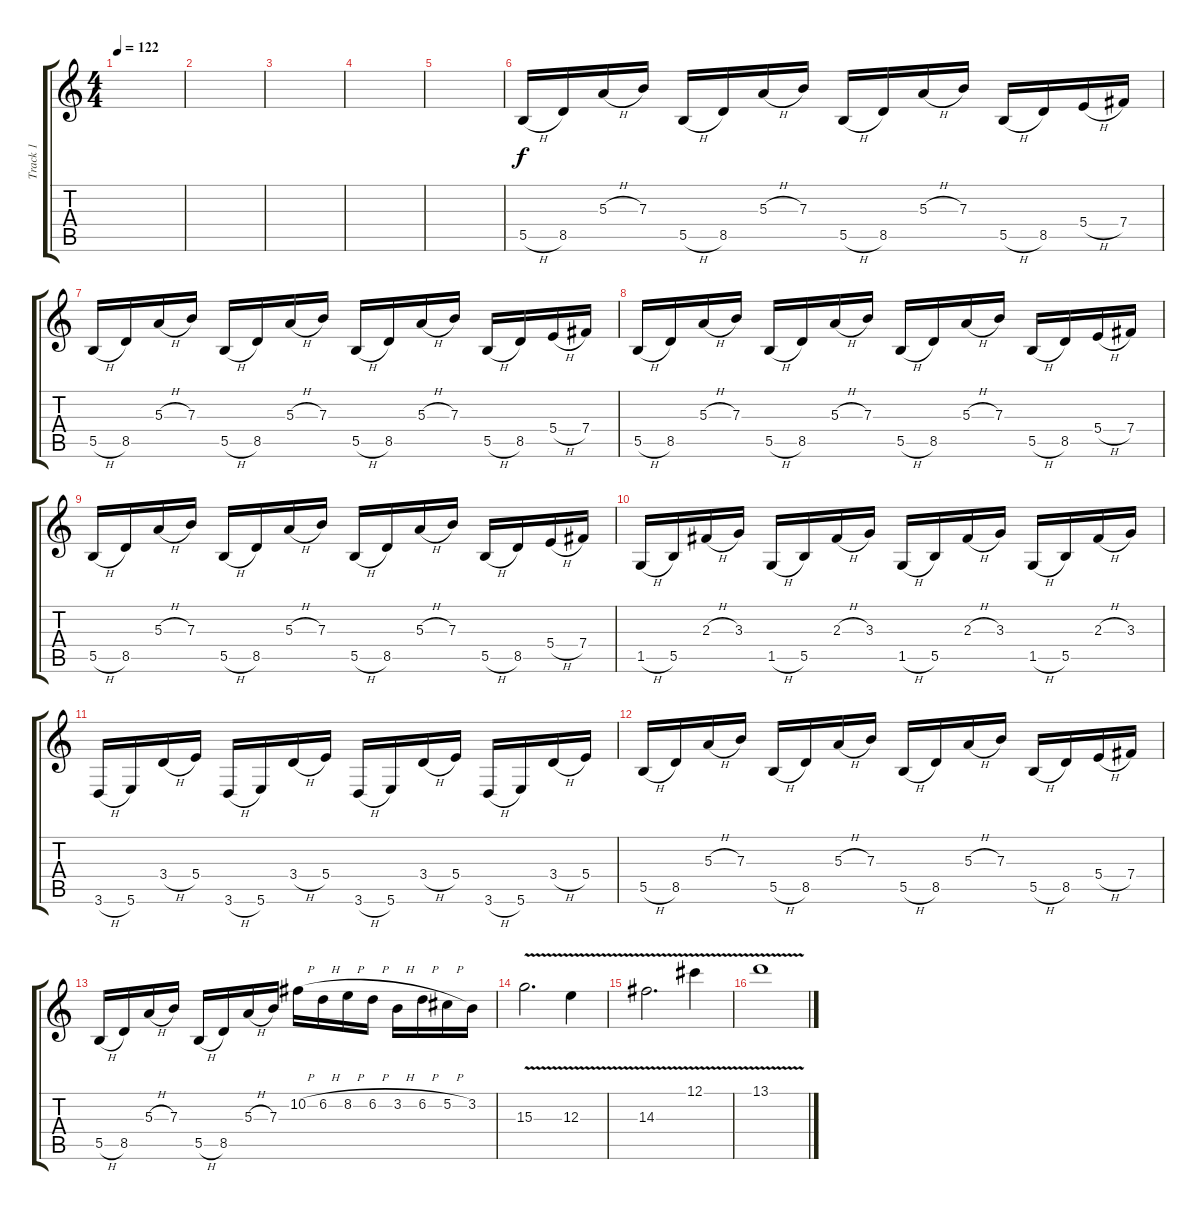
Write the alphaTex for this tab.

\track ("Track 1" "Track 1") {instrument distortionguitar}
\staff {score tabs}
\tuning (Db4 Ab3 E3 B2 Gb2 B1) {hide}
\ts (4 4)
\tempo 122
\clef g2
\ks c
|
|
|
|
|
5.5{h}.16 8.5.16 5.3{h}.16 7.3.16 5.5{h}.16 8.5.16 5.3{h}.16 7.3.16 5.5{h}.16 8.5.16 5.3{h}.16 7.3.16 5.5{h}.16 8.5.16 5.4{h}.16 7.4.16 |
5.5{h}.16 8.5.16 5.3{h}.16 7.3.16 5.5{h}.16 8.5.16 5.3{h}.16 7.3.16 5.5{h}.16 8.5.16 5.3{h}.16 7.3.16 5.5{h}.16 8.5.16 5.4{h}.16 7.4.16 |
5.5{h}.16 8.5.16 5.3{h}.16 7.3.16 5.5{h}.16 8.5.16 5.3{h}.16 7.3.16 5.5{h}.16 8.5.16 5.3{h}.16 7.3.16 5.5{h}.16 8.5.16 5.4{h}.16 7.4.16 |
5.5{h}.16 8.5.16 5.3{h}.16 7.3.16 5.5{h}.16 8.5.16 5.3{h}.16 7.3.16 5.5{h}.16 8.5.16 5.3{h}.16 7.3.16 5.5{h}.16 8.5.16 5.4{h}.16 7.4.16 |
1.5{h}.16 5.5.16 2.3{h}.16 3.3.16 1.5{h}.16 5.5.16 2.3{h}.16 3.3.16 1.5{h}.16 5.5.16 2.3{h}.16 3.3.16 1.5{h}.16 5.5.16 2.3{h}.16 3.3.16 |
3.6{h}.16 5.6.16 3.4{h}.16 5.4.16 3.6{h}.16 5.6.16 3.4{h}.16 5.4.16 3.6{h}.16 5.6.16 3.4{h}.16 5.4.16 3.6{h}.16 5.6.16 3.4{h}.16 5.4.16 |
5.5{h}.16 8.5.16 5.3{h}.16 7.3.16 5.5{h}.16 8.5.16 5.3{h}.16 7.3.16 5.5{h}.16 8.5.16 5.3{h}.16 7.3.16 5.5{h}.16 8.5.16 5.4{h}.16 7.4.16 |
5.5{h}.16 8.5.16 5.3{h}.16 7.3.16 5.5{h}.16 8.5.16 5.3{h}.16 7.3.16 10.2{h}.16 6.2{h}.16 8.2{h}.16 6.2{h}.16 3.2{h}.16 6.2{h}.16 5.2{h}.16 3.2.16 |
15.3{v}.2{d} 12.3{v}.4 |
14.3{v}.2{d} 12.1{v}.4 |
13.1{v}.1
